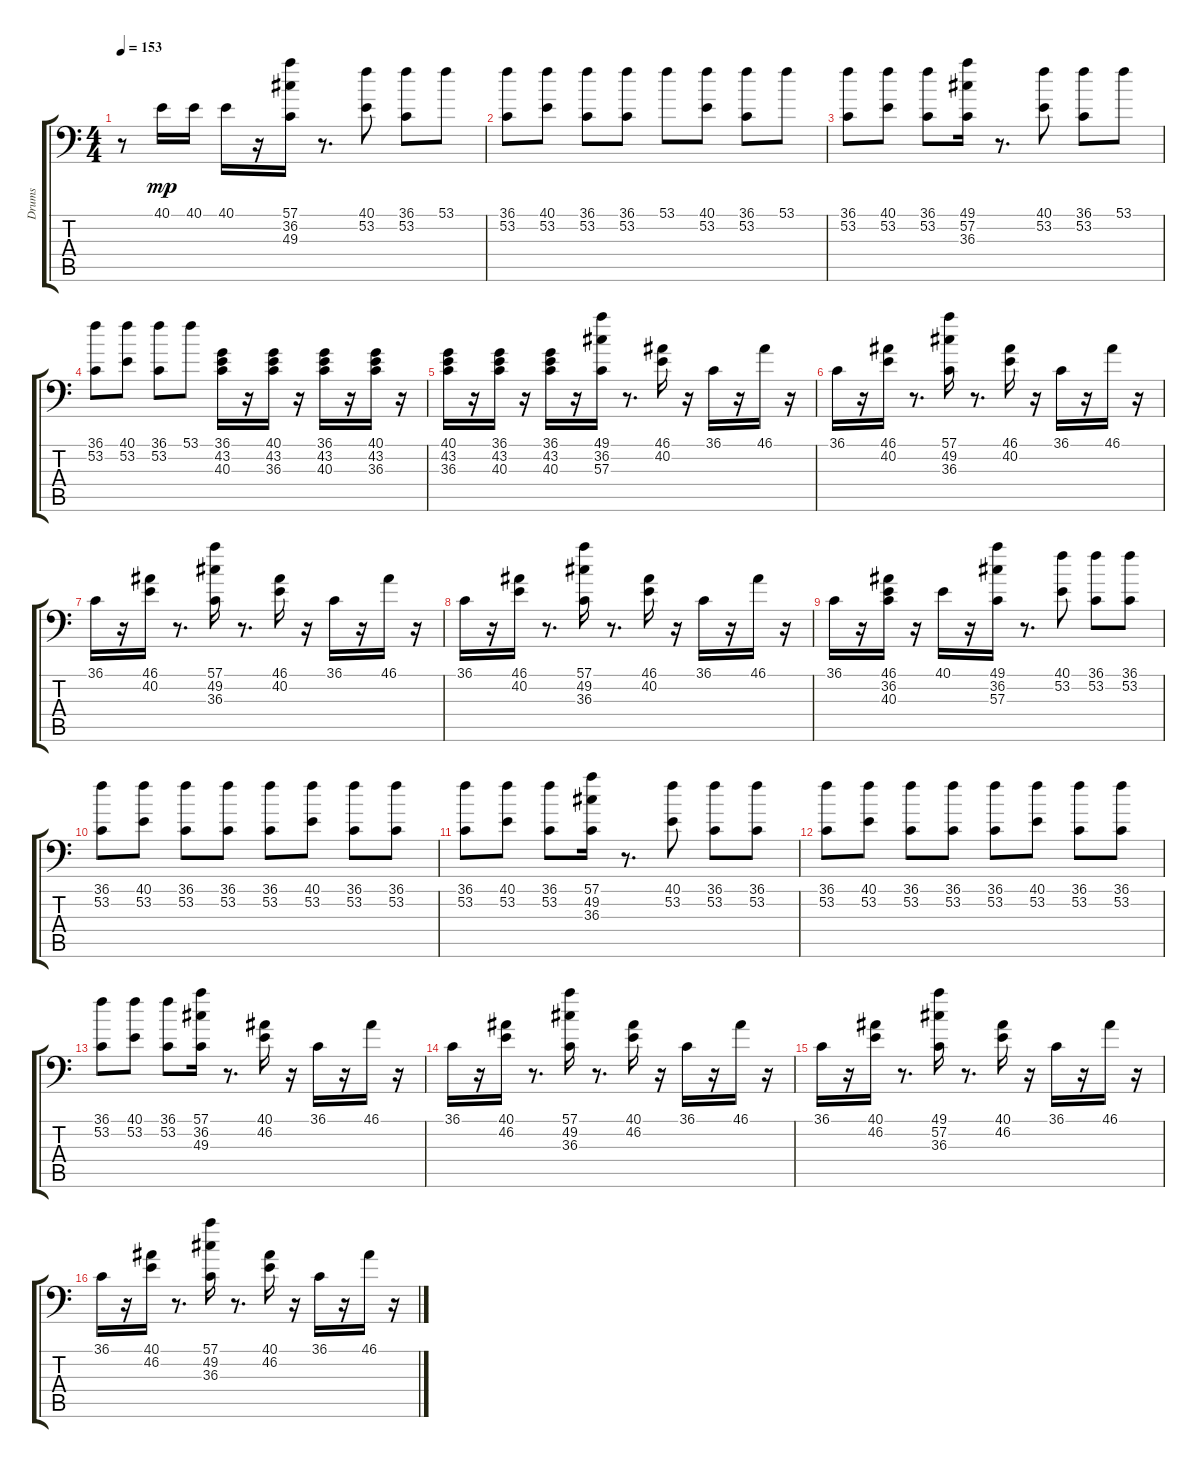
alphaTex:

\track ("Drums" "Drums") {instrument acousticgrandpiano}
\staff {score tabs}
\tuning (C-1 C-1 C-1 C-1 C-1 C-1) {hide}
\ts (4 4)
\tempo 153
\clef f4
\ks c
r.8{dy mp} 40.1.16 40.1.16 40.1.16 r.16 (57.1 36.2 49.3).16 r.8{d} (40.1 53.2).8 (36.1 53.2).8 53.1.8 |
(36.1 53.2).8 (40.1 53.2).8 (36.1 53.2).8 (36.1 53.2).8 53.1.8 (40.1 53.2).8 (36.1 53.2).8 53.1.8 |
(36.1 53.2).8 (40.1 53.2).8 (36.1 53.2).8 (49.1 57.2 36.3).16 r.8{d} (40.1 53.2).8 (36.1 53.2).8 53.1.8 |
(36.1 53.2).8 (40.1 53.2).8 (36.1 53.2).8 53.1.8 (36.1 43.2 40.3).16 r.16 (40.1 43.2 36.3).16 r.16 (36.1 43.2 40.3).16 r.16 (40.1 43.2 36.3).16 r.16 |
(40.1 43.2 36.3).16 r.16 (36.1 43.2 40.3).16 r.16 (36.1 43.2 40.3).16 r.16 (49.1 36.2 57.3).16 r.8{d} (46.1 40.2).16 r.16 36.1.16 r.16 46.1.16 r.16 |
36.1.16 r.16 (46.1 40.2).16 r.8{d} (57.1 49.2 36.3).16 r.8{d} (46.1 40.2).16 r.16 36.1.16 r.16 46.1.16 r.16 |
36.1.16 r.16 (46.1 40.2).16 r.8{d} (57.1 49.2 36.3).16 r.8{d} (46.1 40.2).16 r.16 36.1.16 r.16 46.1.16 r.16 |
36.1.16 r.16 (46.1 40.2).16 r.8{d} (57.1 49.2 36.3).16 r.8{d} (46.1 40.2).16 r.16 36.1.16 r.16 46.1.16 r.16 |
36.1.16 r.16 (46.1 36.2 40.3).16 r.16 40.1.16 r.16 (49.1 36.2 57.3).16 r.8{d} (40.1 53.2).8 (36.1 53.2).8 (36.1 53.2).8 |
(36.1 53.2).8 (40.1 53.2).8 (36.1 53.2).8 (36.1 53.2).8 (36.1 53.2).8 (40.1 53.2).8 (36.1 53.2).8 (36.1 53.2).8 |
(36.1 53.2).8 (40.1 53.2).8 (36.1 53.2).8 (57.1 49.2 36.3).16 r.8{d} (40.1 53.2).8 (36.1 53.2).8 (36.1 53.2).8 |
(36.1 53.2).8 (40.1 53.2).8 (36.1 53.2).8 (36.1 53.2).8 (36.1 53.2).8 (40.1 53.2).8 (36.1 53.2).8 (36.1 53.2).8 |
(36.1 53.2).8 (40.1 53.2).8 (36.1 53.2).8 (57.1 36.2 49.3).16 r.8{d} (40.1 46.2).16 r.16 36.1.16 r.16 46.1.16 r.16 |
36.1.16 r.16 (40.1 46.2).16 r.8{d} (57.1 49.2 36.3).16 r.8{d} (40.1 46.2).16 r.16 36.1.16 r.16 46.1.16 r.16 |
36.1.16 r.16 (40.1 46.2).16 r.8{d} (49.1 57.2 36.3).16 r.8{d} (40.1 46.2).16 r.16 36.1.16 r.16 46.1.16 r.16 |
36.1.16 r.16 (40.1 46.2).16 r.8{d} (57.1 49.2 36.3).16 r.8{d} (40.1 46.2).16 r.16 36.1.16 r.16 46.1.16 r.16
